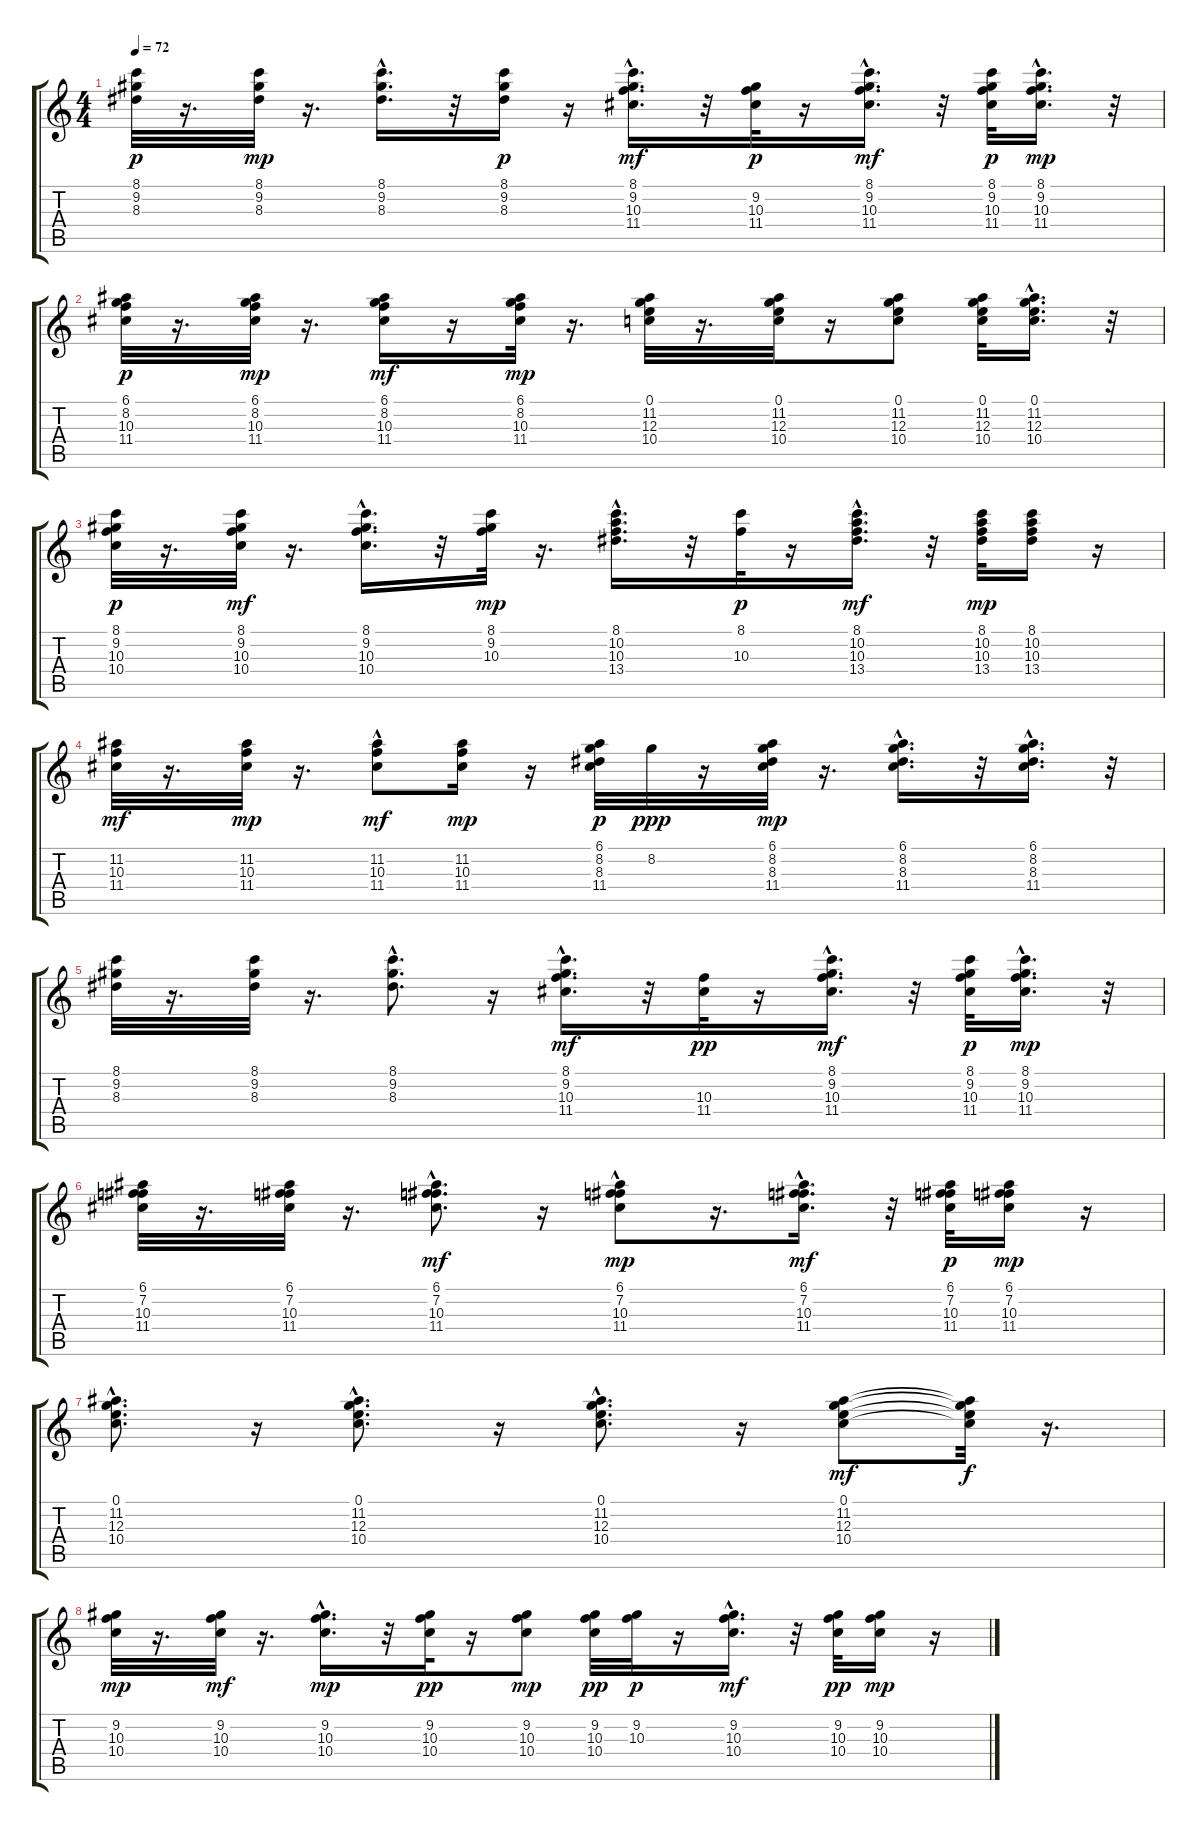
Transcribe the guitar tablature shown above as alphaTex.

\track "" {instrument acousticguitarnylon}
\staff {score tabs}
\tuning (E4 B3 G3 D3 A2 E2) {hide}
\ts (4 4)
\tempo 72
\clef g2
\ks c
(8.1 9.2 8.3).32{dy p} r.16{d} (8.1 9.2 8.3).32{dy mp} r.16{d} (8.1{hac} 9.2{hac} 8.3{hac}).16{d} r.32 (8.1 9.2 8.3).16{dy p} r.16 (8.1 9.2{hac} 10.3{hac} 11.4).16{d dy mf} r.32 (9.2 10.3 11.4).32{dy p} r.16 (8.1{hac} 9.2{hac} 10.3{hac} 11.4{hac}).16{d dy mf} r.32 (8.1 9.2 10.3 11.4).32{dy p} (8.1{hac} 9.2{hac} 10.3{hac} 11.4{hac}).16{d dy mp} r.32 |
(6.1 8.2 10.3 11.4).32{dy p} r.16{d} (6.1 8.2 10.3 11.4).32{dy mp} r.16{d} (6.1 8.2 10.3 11.4).16{dy mf} r.16 (6.1 8.2 10.3 11.4).32{dy mp} r.16{d} (0.1 11.2 12.3 10.4).32 r.16{d} (0.1 11.2 12.3 10.4).32 r.16 (0.1 11.2 12.3 10.4).8 (0.1 11.2 12.3 10.4).32 (0.1{hac} 11.2{hac} 12.3{hac} 10.4{hac}).16{d} r.32 |
(8.1 9.2 10.3 10.4).32{dy p} r.16{d} (8.1 9.2 10.3 10.4).32{dy mf} r.16{d} (8.1{hac} 9.2{hac} 10.3{hac} 10.4{hac}).16{d} r.32 (8.1 9.2 10.3).32{dy mp} r.16{d} (8.1{hac} 10.2{hac} 10.3{hac} 13.4{hac}).16{d} r.32 (8.1 10.3).32{dy p} r.16 (8.1{hac} 10.2{hac} 10.3{hac} 13.4{hac}).16{d dy mf} r.32 (8.1 10.2 10.3 13.4).32{dy mp} (8.1 10.2 10.3 13.4).16 r.16 |
(11.2 10.3 11.4).32{dy mf} r.16{d} (11.2 10.3 11.4).32{dy mp} r.16{d} (11.2 10.3{hac} 11.4{hac}).8{dy mf} (11.2 10.3 11.4).16{dy mp} r.16 (6.1 8.2 8.3 11.4).32{dy p} 8.2.32{dy ppp} r.16 (6.1 8.2 8.3 11.4).32{dy mp} r.16{d} (6.1{hac} 8.2 8.3 11.4).16{d} r.32 (6.1{hac} 8.2 8.3 11.4).16{d} r.32 |
(8.1 9.2 8.3).32 r.16{d} (8.1 9.2 8.3).32 r.16{d} (8.1{hac} 9.2{hac} 8.3{hac}).8{d} r.16 (8.1{hac} 9.2{hac} 10.3{hac} 11.4{hac}).16{d dy mf} r.32 (10.3 11.4).32{dy pp} r.16 (8.1{hac} 9.2{hac} 10.3{hac} 11.4{hac}).16{d dy mf} r.32 (8.1 9.2 10.3 11.4).32{dy p} (8.1{hac} 9.2{hac} 10.3{hac} 11.4{hac}).16{d dy mp} r.32 |
(6.1 7.2 10.3 11.4).32 r.16{d} (6.1 7.2 10.3 11.4).32 r.16{d} (6.1 7.2{hac} 10.3{hac} 11.4).8{d dy mf} r.16 (6.1 7.2 10.3 11.4{hac}).8{dy mp} r.16{d} (6.1{hac} 7.2{hac} 10.3{hac} 11.4{hac}).16{d dy mf} r.32 (6.1 7.2 10.3 11.4).32{dy p} (6.1 7.2 10.3 11.4).16{dy mp} r.16 |
(0.1{hac} 11.2 12.3{hac} 10.4).8{d} r.16 (0.1{hac} 11.2 12.3{hac} 10.4{hac}).8{d} r.16 (0.1{hac} 11.2{hac} 12.3{hac} 10.4{hac}).8{d} r.16 (0.1 11.2 12.3 10.4).8{dy mf} (0.1{t} 11.2{t} 12.3{t} 10.4{t}).32{dy f} r.16{d} |
(9.2 10.3 10.4).32{dy mp} r.16{d} (9.2 10.3 10.4).32{dy mf} r.16{d} (9.2{hac} 10.3{hac} 10.4{hac}).16{d dy mp} r.32 (9.2 10.3 10.4).32{dy pp} r.16 (9.2 10.3 10.4).8{dy mp} (9.2 10.3 10.4).32{dy pp} (9.2 10.3).32{dy p} r.16 (9.2{hac} 10.3{hac} 10.4{hac}).16{d dy mf} r.32 (9.2 10.3 10.4).32{dy pp} (9.2 10.3 10.4).16{dy mp} r.16
